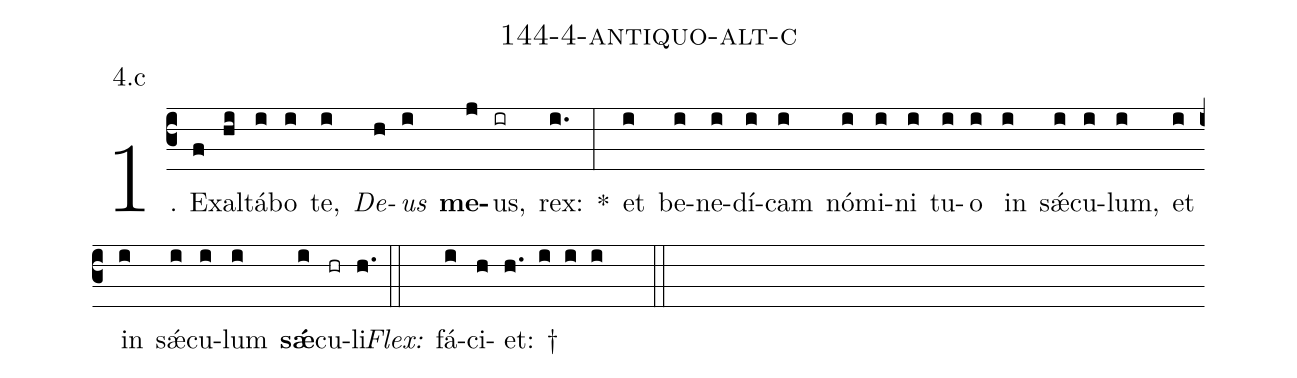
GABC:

name: 144-4-antiquo-alt-c;
annotation: 4.c;
%%
(c3)1. Ex(f)al(hi)tá(i)bo(i) te,(i) <i>De</i>(h)<i>us</i>(i) <b>me</b>(j)us,(ir) rex:(i.) *(:) et(i) be(i)ne(i)dí(i)cam(i) nó(i)mi(i)ni(i) tu(i)o(i) in(i) sǽ(i)cu(i)lum,(i) et(i) in(i) sǽ(i)cu(i)lum(i) <b>sǽ</b>(i)cu(hr)li.(h.) (::)
<i>Flex:</i>()  fá(i)ci(h)et: †(h. i i i  ::)
